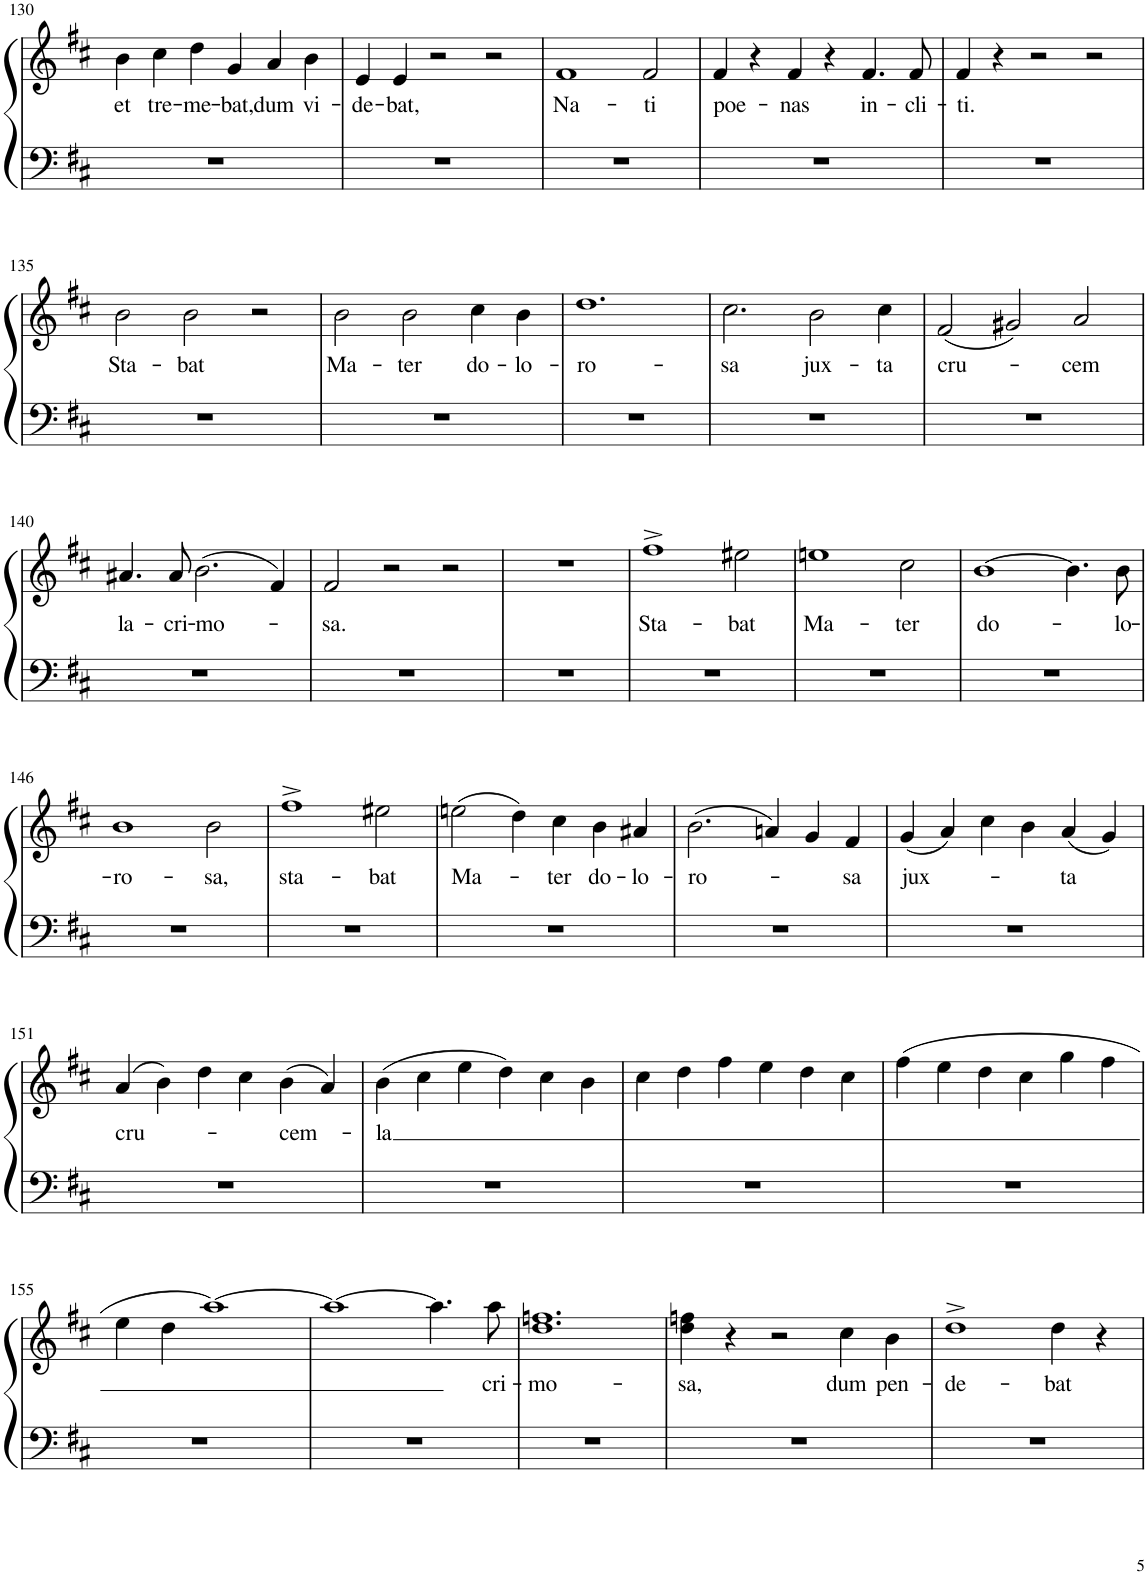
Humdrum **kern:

**kern	**kern	**text
*part1	*part1	*part1
*staff2	*staff1	*staff1
*I"Piano	*	*
*I'Pno.	*	*
!!LO:PB:g=z
*clefF4	*clefG2	*
*k[f#c#]	*k[f#c#]	*
*M3/2	*M3/2	*
=130	=130	=130
!	!	!LO:LY:b
1.r	4b\	et
!	!	!LO:LY:b
.	4cc#\	tre-
!	!	!LO:LY:b
.	4dd\	-me-
!	!	!LO:LY:b
.	4g/	-bat,
!	!	!LO:LY:b
.	4a/	dum
!	!	!LO:LY:b
.	4b\	vi-
=131	=131	=131
!	!	!LO:LY:b
1.r	4e/	-de-
!	!	!LO:LY:b
.	4e/	-bat,
.	2r	.
.	2r	.
=132	=132	=132
!	!	!LO:LY:b
1.r	1f#	Na-
!	!	!LO:LY:b
.	2f#/	-ti
=133	=133	=133
!	!	!LO:LY:b
1.r	4f#/	poe-
.	4r	.
!	!	!LO:LY:b
.	4f#/	-nas
.	4r	.
!	!	!LO:LY:b
.	4.f#/	in-
!	!	!LO:LY:b
.	8f#/	-cli-
=134	=134	=134
!	!	!LO:LY:b
1.r	4f#/	-ti.
.	4r	.
.	2r	.
.	2r	.
!!LO:LB:g=z
=135	=135	=135
!	!	!LO:LY:b
1.r	2b\	Sta-
!	!	!LO:LY:b
.	2b\	-bat
.	2r	.
=136	=136	=136
!	!	!LO:LY:b
1.r	2b\	Ma-
!	!	!LO:LY:b
.	2b\	-ter
!	!	!LO:LY:b
.	4cc#\	do-
!	!	!LO:LY:b
.	4b\	-lo-
=137	=137	=137
!	!	!LO:LY:b
1.r	1.dd	-ro-
=138	=138	=138
!	!	!LO:LY:b
1.r	2.cc#\	-sa
!	!	!LO:LY:b
.	2b\	jux-
!	!	!LO:LY:b
.	4cc#\	-ta
=139	=139	=139
!	!	!LO:LY:b
1.r	(2f#/	cru-
.	2g#X/)	.
!	!	!LO:LY:b
.	2a/	-cem
!!LO:LB:g=z
=140	=140	=140
!	!	!LO:LY:b
1.r	4.a#X/	la-
!	!	!LO:LY:b
.	8a#/	-cri-
!	!	!LO:LY:b
.	(2.b\	-mo-
.	4f#/)	.
=141	=141	=141
!	!	!LO:LY:b
1.r	2f#/	-sa.
.	2r	.
.	2r	.
=142	=142	=142
1.r	1.r	.
=143	=143	=143
!	!	!LO:LY:b
1.r	1ff#^	Sta-
!	!	!LO:LY:b
.	2ee#X\	-bat
=144	=144	=144
!	!	!LO:LY:b
1.r	1een	Ma-
!	!	!LO:LY:b
.	2cc#\	-ter
=145	=145	=145
!	!	!LO:LY:b
1.r	[1b	do-
.	4.b\]	.
!	!	!LO:LY:b
.	8b\	-lo-
!!LO:LB:g=z
=146	=146	=146
!	!	!LO:LY:b
1.r	1b	-ro-
!	!	!LO:LY:b
.	2b\	-sa,
=147	=147	=147
!	!	!LO:LY:b
1.r	1ff#^	sta-
!	!	!LO:LY:b
.	2ee#X\	-bat
=148	=148	=148
!	!	!LO:LY:b
1.r	(2een\	Ma-
.	4dd\)	.
!	!	!LO:LY:b
.	4cc#\	-ter
!	!	!LO:LY:b
.	4b\	do-
!	!	!LO:LY:b
.	4a#X/	-lo-
=149	=149	=149
!	!	!LO:LY:b
1.r	(2.b\	-ro-
.	4an/)	.
.	4g/	.
!	!	!LO:LY:b
.	4f#/	-sa
=150	=150	=150
!	!	!LO:LY:b
1.r	(4g/	jux-
.	4a/)	.
.	4cc#\	.
.	4b\	.
!	!	!LO:LY:b
.	(4a/	-ta
.	4g/)	.
!!LO:LB:g=z
=151	=151	=151
!	!	!LO:LY:b
1.r	(4a/	cru-
.	4b\)	.
.	4dd\	.
.	4cc#\	.
!	!	!LO:LY:b
.	(4b\	-cem-
.	4a/)	.
=152	=152	=152
!	!	!LO:LY:b
1.r	(4b\	-la
.	4cc#\	.
.	4ee\	.
.	4dd\)	.
.	4cc#\	.
.	4b\	.
=153	=153	=153
1.r	4cc#\	.
.	4dd\	.
.	4ff#\	.
.	4ee\	.
.	4dd\	.
.	4cc#\	.
=154	=154	=154
1.r	(4ff#\	.
.	4ee\	.
.	4dd\	.
.	4cc#\	.
.	4gg\	.
.	4ff#\	.
!!LO:LB:g=z
=155	=155	=155
1.r	4ee\	.
.	4dd\	.
.	[1aa)	.
=156	=156	=156
1.r	1aa_	.
.	4.aa\]	.
!	!	!LO:LY:b
.	8aa\	cri-
=157	=157	=157
!	!	!LO:LY:b
1.r	1.dd 1.ffn	-mo-
=158	=158	=158
!	!	!LO:LY:b
1.r	4dd\ 4ffn\	-sa,
.	4r	.
.	2r	.
!	!	!LO:LY:b
.	4cc#\	dum
!	!	!LO:LY:b
.	4b\	pen-
=159	=159	=159
!	!	!LO:LY:b
1.r	1dd^	-de-
!	!	!LO:LY:b
.	4dd\	-bat
.	4r	.
=	=	=
*-	*-	*-
